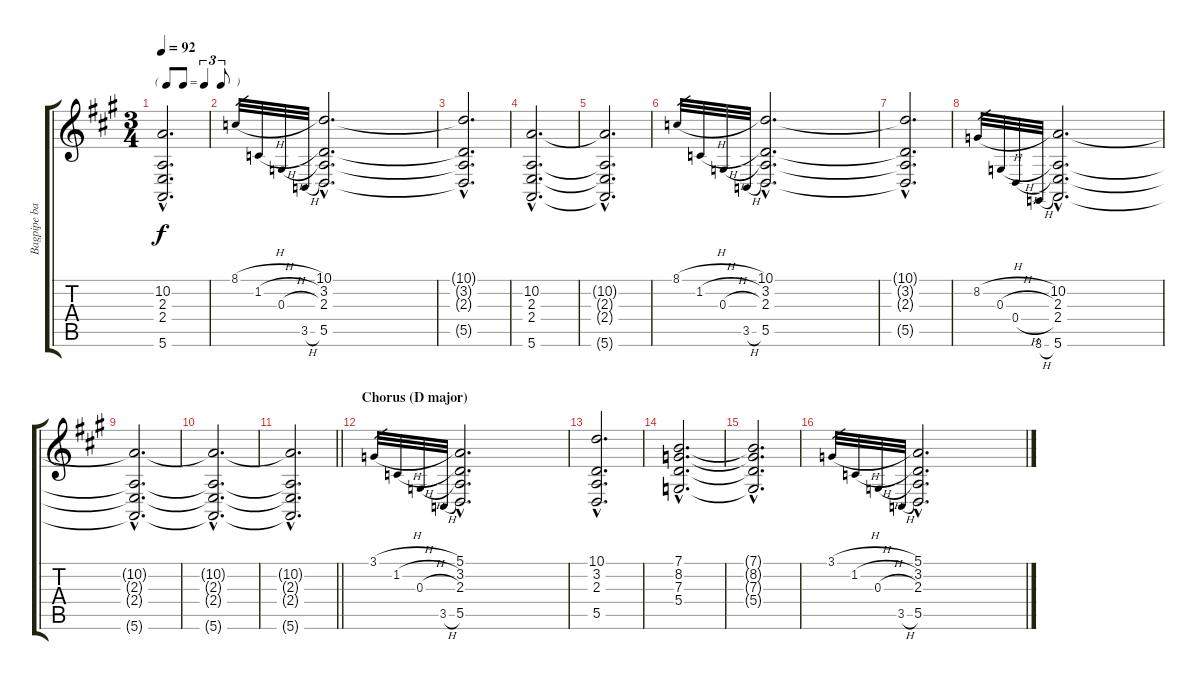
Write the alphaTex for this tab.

\track ("Bagpipe band" "Bagpipe ba") {instrument bagpipe}
\staff {score tabs}
\tuning (E4 B3 G3 D3 A2 E2) {hide}
\ts (3 4)
\tf triplet8th
\tempo 92
\clef g2
\ks a
(10.2{hac t} 2.3{hac t} 2.4{hac t} 5.6{hac t}).2{d dy f} |
8.1{h}.32{gr} 1.2{h}.32{gr} 0.3{h}.32{gr} 3.5{h}.32{gr} (10.1{hac} 3.2{hac} 2.3{hac} 5.5{hac}).2{d} |
(10.1{hac t} 3.2{hac t} 2.3{hac t} 5.5{hac t}).2{d} |
(10.2{hac} 2.3{hac} 2.4{hac} 5.6{hac}).2{d} |
(10.2{hac t} 2.3{hac t} 2.4{hac t} 5.6{hac t}).2{d} |
8.1{h}.32{gr} 1.2{h}.32{gr} 0.3{h}.32{gr} 3.5{h}.32{gr} (10.1{hac} 3.2{hac} 2.3{hac} 5.5{hac}).2{d} |
(10.1{hac t} 3.2{hac t} 2.3{hac t} 5.5{hac t}).2{d} |
8.2{h}.32{gr} 0.3{h}.32{gr} 0.4{h}.32{gr} 3.6{h}.32{gr} (10.2{hac} 2.3{hac} 2.4{hac} 5.6{hac}).2{d} |
(10.2{hac t} 2.3{hac t} 2.4{hac t} 5.6{hac t}).2{d} |
(10.2{hac t} 2.3{hac t} 2.4{hac t} 5.6{hac t}).2{d} |
\barLineRight lightlight
(10.2{hac t} 2.3{hac t} 2.4{hac t} 5.6{hac t}).2{d} |
\section ("" "Chorus (D major)")
3.1{h}.32{gr} 1.2{h}.32{gr} 0.3{h}.32{gr} 3.5{h}.32{gr} (5.1{hac} 3.2{hac} 2.3{hac} 5.5{hac}).2{d} |
(10.1{hac} 3.2{hac} 2.3{hac} 5.5{hac}).2{d} |
(7.1{hac} 8.2{hac} 7.3{hac} 5.4{hac}).2{d} |
(7.1{hac t} 8.2{hac t} 7.3{hac t} 5.4{hac t}).2{d} |
3.1{h}.32{gr} 1.2{h}.32{gr} 0.3{h}.32{gr} 3.5{h}.32{gr} (5.1{hac} 3.2{hac} 2.3{hac} 5.5{hac}).2{d}
